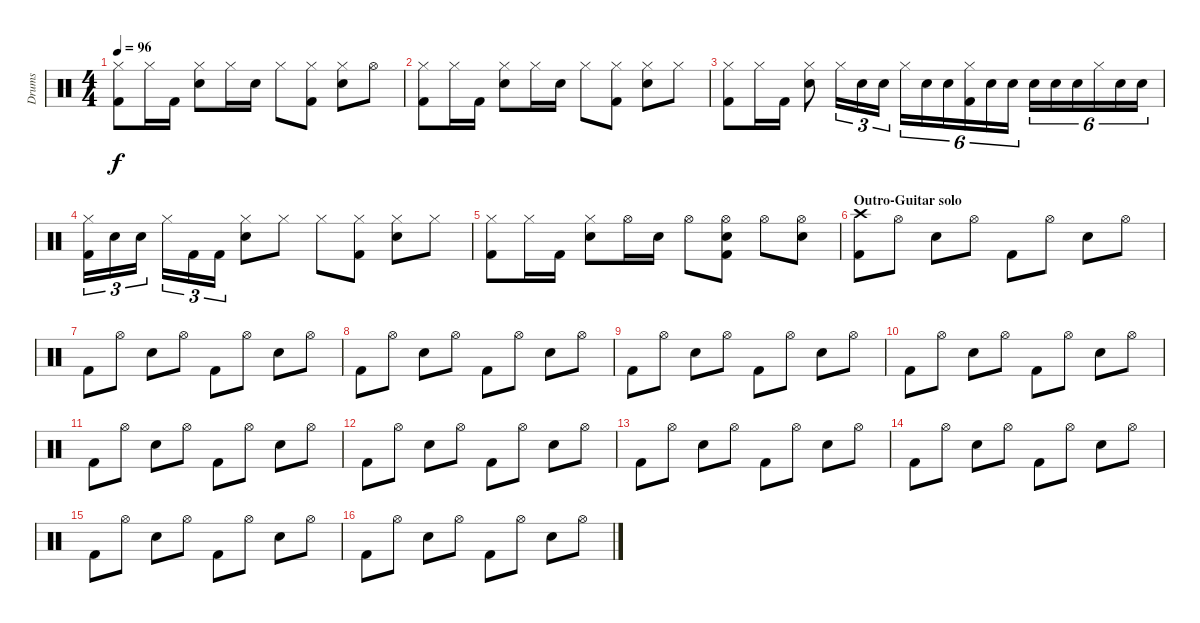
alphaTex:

\track ("Drums" "Drums") {instrument percussion}
\staff {score}
\articulation defaults
\ts (4 4)
\tempo 96
\clef neutral
\ks c
("Hi-Hat (closed)" "Kick (hit) 2").8{dy f} "Hi-Hat (closed)".16 "Kick (hit) 2".16 ("Hi-Hat (closed)" "Electric Snare (hit)").8 "Hi-Hat (closed)".16 "Electric Snare (hit)".16 "Hi-Hat (closed)".8 ("Hi-Hat (closed)" "Kick (hit) 2").8 ("Hi-Hat (closed)" "Electric Snare (hit)").8 "Hi-Hat (open)".8 |
("Hi-Hat (closed)" "Kick (hit) 2").8 "Hi-Hat (closed)".16 "Kick (hit) 2".16 ("Hi-Hat (closed)" "Electric Snare (hit)").8 "Hi-Hat (closed)".16 "Electric Snare (hit)".16 "Hi-Hat (closed)".8 ("Hi-Hat (closed)" "Kick (hit) 2").8 ("Hi-Hat (closed)" "Electric Snare (hit)").8 "Hi-Hat (closed)".8 |
("Hi-Hat (closed)" "Kick (hit) 2").8 "Hi-Hat (closed)".16 "Kick (hit) 2".16 ("Hi-Hat (closed)" "Electric Snare (hit)").8 "Hi-Hat (closed)".16{tu (3 2)} "Electric Snare (hit)".16{tu (3 2)} "Electric Snare (hit)".16{tu (3 2)} "Hi-Hat (closed)".16{tu (6 4)} "Electric Snare (hit)".16{tu (6 4)} "Electric Snare (hit)".16{tu (6 4)} ("Hi-Hat (closed)" "Kick (hit) 2").16{tu (6 4)} "Electric Snare (hit)".16{tu (6 4)} "Electric Snare (hit)".16{tu (6 4)} "Electric Snare (hit)".16{tu (6 4)} "Electric Snare (hit)".16{tu (6 4)} "Electric Snare (hit)".16{tu (6 4)} "Hi-Hat (closed)".16{tu (6 4)} "Electric Snare (hit)".16{tu (6 4)} "Electric Snare (hit)".16{tu (6 4)} |
("Hi-Hat (closed)" "Kick (hit) 2").16{tu (3 2)} "Electric Snare (hit)".16{tu (3 2)} "Electric Snare (hit)".16{tu (3 2)} "Hi-Hat (closed)".16{tu (3 2)} "Kick (hit) 2".16{tu (3 2)} "Kick (hit) 2".16{tu (3 2)} ("Hi-Hat (closed)" "Electric Snare (hit)").8 "Hi-Hat (closed)".8 "Hi-Hat (closed)".8 ("Hi-Hat (closed)" "Kick (hit) 2").8 ("Hi-Hat (closed)" "Electric Snare (hit)").8 "Hi-Hat (closed)".8 |
("Hi-Hat (closed)" "Kick (hit) 2").8 "Hi-Hat (closed)".16 "Kick (hit) 2".16 ("Hi-Hat (closed)" "Electric Snare (hit)").8 "Hi-Hat (open)".16 "Electric Snare (hit)".16 "Hi-Hat (open)".8 ("Hi-Hat (open)" "Electric Snare (hit)" "Kick (hit) 2").8 "Hi-Hat (open)".8 ("Hi-Hat (open)" "Electric Snare (hit)").8 |
\section ("" "Outro-Guitar solo")
("Crash high (hit)" "Kick (hit) 2").8 "Hi-Hat (open)".8 "Electric Snare (hit)".8 "Hi-Hat (open)".8 "Kick (hit) 2".8 "Hi-Hat (open)".8 "Electric Snare (hit)".8 "Hi-Hat (open)".8 |
"Kick (hit) 2".8 "Hi-Hat (open)".8 "Electric Snare (hit)".8 "Hi-Hat (open)".8 "Kick (hit) 2".8 "Hi-Hat (open)".8 "Electric Snare (hit)".8 "Hi-Hat (open)".8 |
"Kick (hit) 2".8 "Hi-Hat (open)".8 "Electric Snare (hit)".8 "Hi-Hat (open)".8 "Kick (hit) 2".8 "Hi-Hat (open)".8 "Electric Snare (hit)".8 "Hi-Hat (open)".8 |
"Kick (hit) 2".8 "Hi-Hat (open)".8 "Electric Snare (hit)".8 "Hi-Hat (open)".8 "Kick (hit) 2".8 "Hi-Hat (open)".8 "Electric Snare (hit)".8 "Hi-Hat (open)".8 |
"Kick (hit) 2".8 "Hi-Hat (open)".8 "Electric Snare (hit)".8 "Hi-Hat (open)".8 "Kick (hit) 2".8 "Hi-Hat (open)".8 "Electric Snare (hit)".8 "Hi-Hat (open)".8 |
"Kick (hit) 2".8 "Hi-Hat (open)".8 "Electric Snare (hit)".8 "Hi-Hat (open)".8 "Kick (hit) 2".8 "Hi-Hat (open)".8 "Electric Snare (hit)".8 "Hi-Hat (open)".8 |
"Kick (hit) 2".8 "Hi-Hat (open)".8 "Electric Snare (hit)".8 "Hi-Hat (open)".8 "Kick (hit) 2".8 "Hi-Hat (open)".8 "Electric Snare (hit)".8 "Hi-Hat (open)".8 |
"Kick (hit) 2".8 "Hi-Hat (open)".8 "Electric Snare (hit)".8 "Hi-Hat (open)".8 "Kick (hit) 2".8 "Hi-Hat (open)".8 "Electric Snare (hit)".8 "Hi-Hat (open)".8 |
"Kick (hit) 2".8 "Hi-Hat (open)".8 "Electric Snare (hit)".8 "Hi-Hat (open)".8 "Kick (hit) 2".8 "Hi-Hat (open)".8 "Electric Snare (hit)".8 "Hi-Hat (open)".8 |
"Kick (hit) 2".8 "Hi-Hat (open)".8 "Electric Snare (hit)".8 "Hi-Hat (open)".8 "Kick (hit) 2".8 "Hi-Hat (open)".8 "Electric Snare (hit)".8 "Hi-Hat (open)".8 |
"Kick (hit) 2".8 "Hi-Hat (open)".8 "Electric Snare (hit)".8 "Hi-Hat (open)".8 "Kick (hit) 2".8 "Hi-Hat (open)".8 "Electric Snare (hit)".8 "Hi-Hat (open)".8
